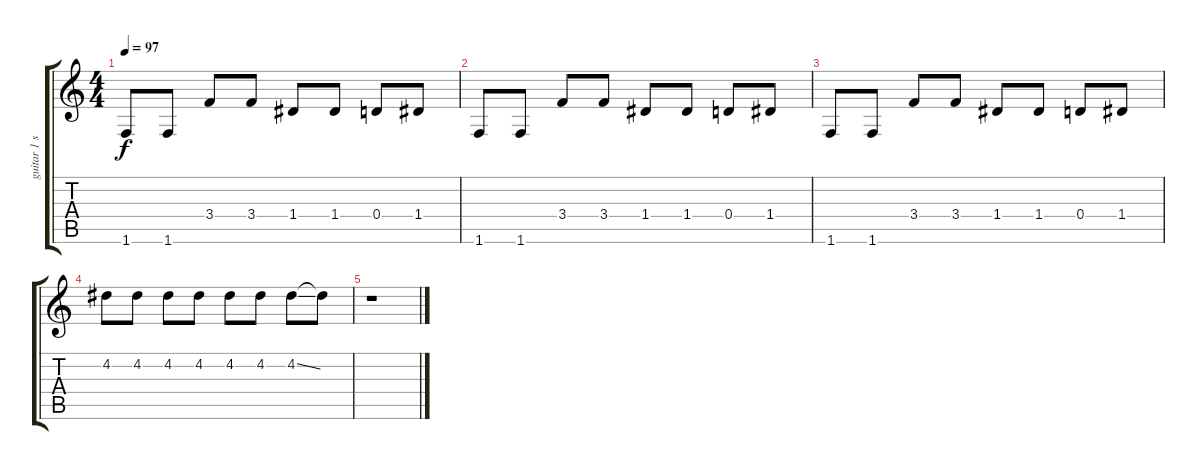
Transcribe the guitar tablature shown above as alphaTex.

\track ("guitar 1 sat" "guitar 1 s") {instrument overdrivenguitar}
\staff {score tabs}
\tuning (E4 B3 G3 D3 A2 E2) {hide}
\ts (4 4)
\tempo 97
\clef g2
\ks c
1.6.8{dy f} 1.6.8 3.4.8 3.4.8 1.4.8 1.4.8 0.4.8 1.4.8 |
1.6.8 1.6.8 3.4.8 3.4.8 1.4.8 1.4.8 0.4.8 1.4.8 |
1.6.8 1.6.8 3.4.8 3.4.8 1.4.8 1.4.8 0.4.8 1.4.8 |
4.2.8 4.2.8 4.2.8 4.2.8 4.2.8 4.2.8 4.2{ss}.8 4.2{t}.8 |
r.1
